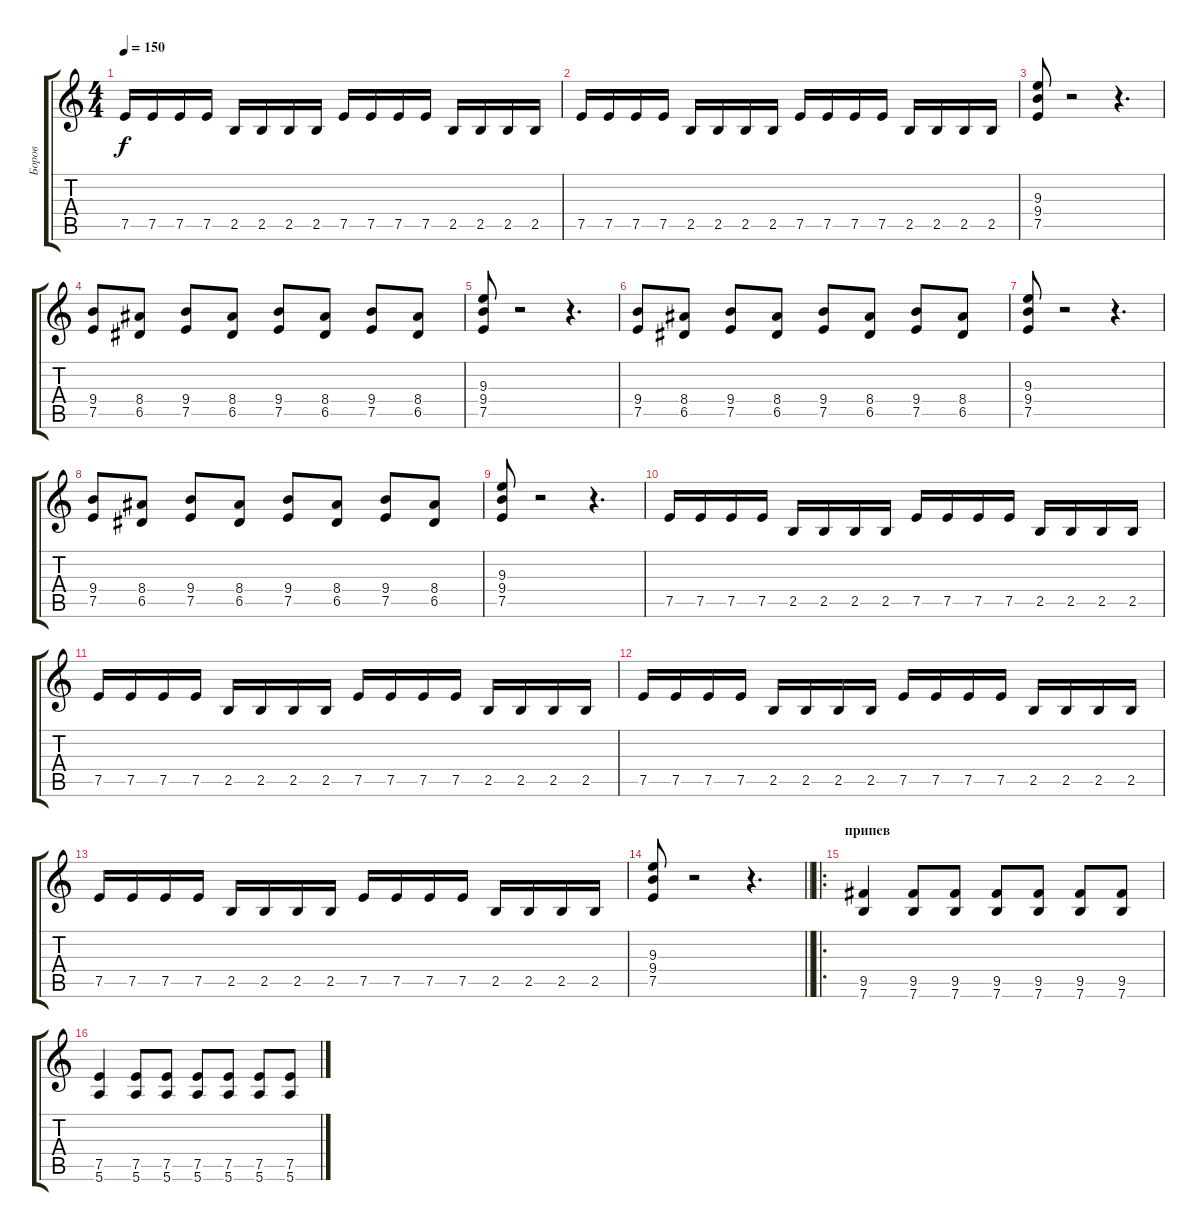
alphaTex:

\track ("Боров" "Боров") {instrument overdrivenguitar}
\staff {score tabs}
\tuning (E4 B3 G3 D3 A2 E2) {hide}
\ts (4 4)
\tempo 150
\clef g2
\ks c
7.5.16{dy f} 7.5.16 7.5.16 7.5.16 2.5.16 2.5.16 2.5.16 2.5.16 7.5.16 7.5.16 7.5.16 7.5.16 2.5.16 2.5.16 2.5.16 2.5.16 |
7.5.16 7.5.16 7.5.16 7.5.16 2.5.16 2.5.16 2.5.16 2.5.16 7.5.16 7.5.16 7.5.16 7.5.16 2.5.16 2.5.16 2.5.16 2.5.16 |
(9.3 9.4 7.5).8 r.2 r.4{d} |
(9.4 7.5).8 (8.4 6.5).8 (9.4 7.5).8 (8.4 6.5).8 (9.4 7.5).8 (8.4 6.5).8 (9.4 7.5).8 (8.4 6.5).8 |
(9.3 9.4 7.5).8 r.2 r.4{d} |
(9.4 7.5).8 (8.4 6.5).8 (9.4 7.5).8 (8.4 6.5).8 (9.4 7.5).8 (8.4 6.5).8 (9.4 7.5).8 (8.4 6.5).8 |
(9.3 9.4 7.5).8 r.2 r.4{d} |
(9.4 7.5).8 (8.4 6.5).8 (9.4 7.5).8 (8.4 6.5).8 (9.4 7.5).8 (8.4 6.5).8 (9.4 7.5).8 (8.4 6.5).8 |
(9.3 9.4 7.5).8 r.2 r.4{d} |
7.5.16 7.5.16 7.5.16 7.5.16 2.5.16 2.5.16 2.5.16 2.5.16 7.5.16 7.5.16 7.5.16 7.5.16 2.5.16 2.5.16 2.5.16 2.5.16 |
7.5.16 7.5.16 7.5.16 7.5.16 2.5.16 2.5.16 2.5.16 2.5.16 7.5.16 7.5.16 7.5.16 7.5.16 2.5.16 2.5.16 2.5.16 2.5.16 |
7.5.16 7.5.16 7.5.16 7.5.16 2.5.16 2.5.16 2.5.16 2.5.16 7.5.16 7.5.16 7.5.16 7.5.16 2.5.16 2.5.16 2.5.16 2.5.16 |
7.5.16 7.5.16 7.5.16 7.5.16 2.5.16 2.5.16 2.5.16 2.5.16 7.5.16 7.5.16 7.5.16 7.5.16 2.5.16 2.5.16 2.5.16 2.5.16 |
\barLineRight lightlight
(9.3 9.4 7.5).8 r.2 r.4{d} |
\ro
\section ("" "припев")
(9.5 7.6).4 (9.5 7.6).8 (9.5 7.6).8 (9.5 7.6).8 (9.5 7.6).8 (9.5 7.6).8 (9.5 7.6).8 |
(7.5 5.6).4 (7.5 5.6).8 (7.5 5.6).8 (7.5 5.6).8 (7.5 5.6).8 (7.5 5.6).8 (7.5 5.6).8
